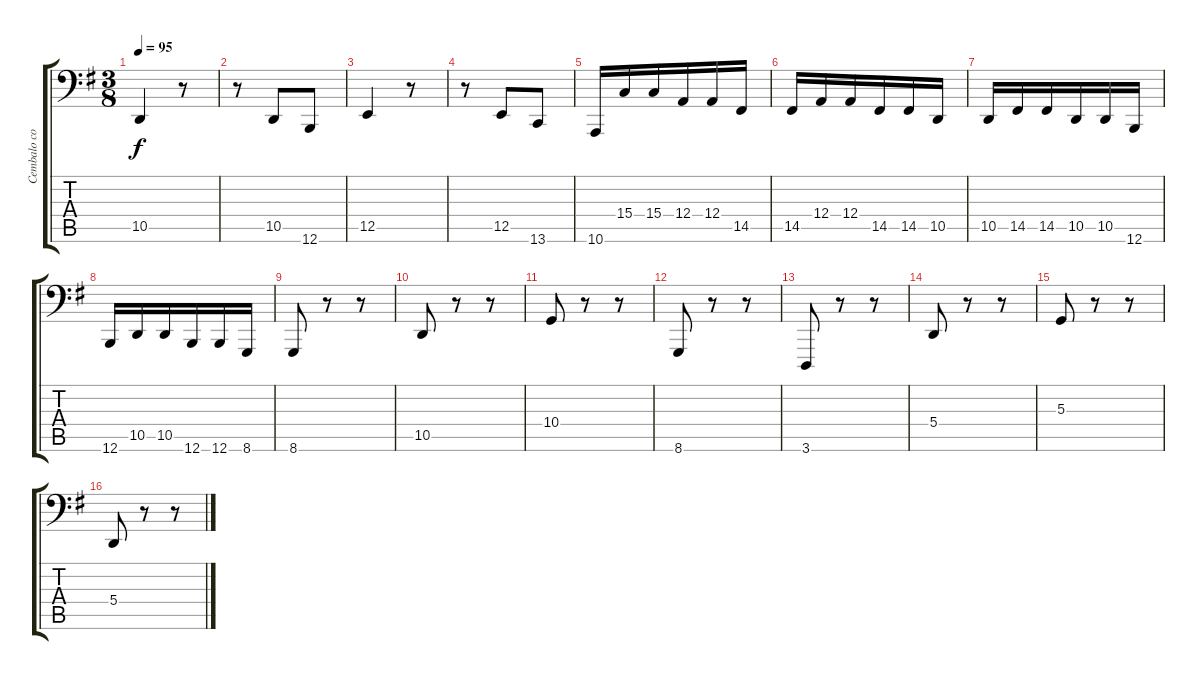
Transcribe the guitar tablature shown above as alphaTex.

\track ("Cembalo concertato." "Cembalo co") {instrument harpsichord}
\staff {score tabs}
\tuning (C3 G2 D2 A1 E1 B0) {hide}
\ts (3 8)
\tempo 95
\clef f4
\ks g
10.5.4{dy f beam Up} r.8 |
r.8 10.5.8{beam merge} 12.6.8 |
12.5.4 r.8 |
r.8 12.5.8{beam merge} 13.6.8 |
10.6.16 15.4.16{beam merge} 15.4.16 12.4.16{beam merge} 12.4.16 14.5.16 |
14.5.16 12.4.16{beam merge} 12.4.16 14.5.16{beam merge} 14.5.16 10.5.16 |
10.5.16{beam Up} 14.5.16{beam Up beam merge} 14.5.16{beam Up} 10.5.16{beam Up beam merge} 10.5.16{beam Up} 12.6.16{beam Up} |
12.6.16 10.5.16{beam merge} 10.5.16 12.6.16{beam merge} 12.6.16 8.6.16 |
8.6.8 r.8 r.8 |
10.5.8 r.8 r.8 |
10.4.8 r.8 r.8 |
8.6.8 r.8 r.8 |
3.6.8 r.8 r.8 |
5.4.8 r.8 r.8 |
5.3.8 r.8 r.8 |
5.4.8 r.8 r.8
